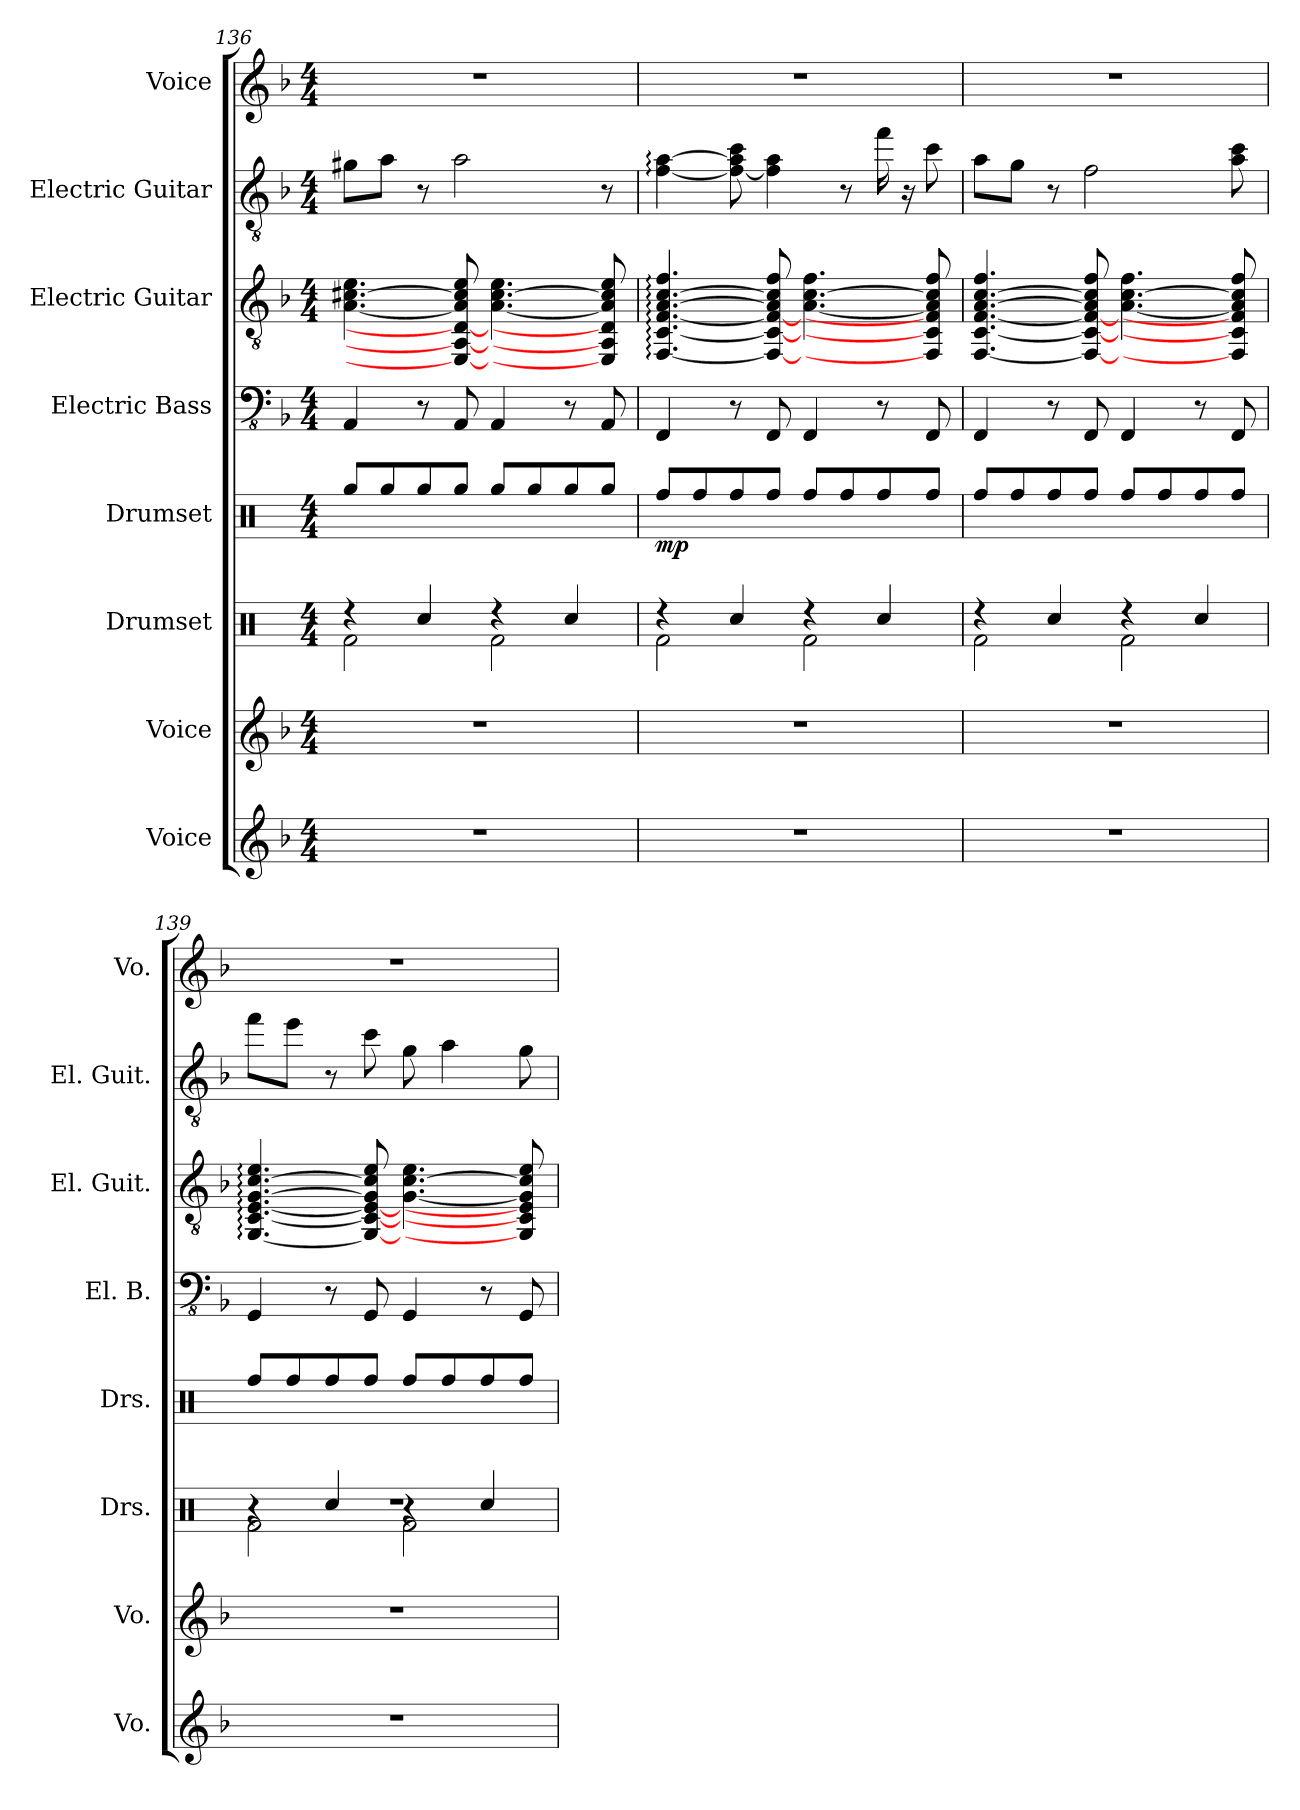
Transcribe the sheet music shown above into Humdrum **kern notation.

**kern	**kern	**kern	**kern	**dynam	**kern	**kern	**kern	**kern
*part8	*part7	*part6	*part5	*part5	*part4	*part3	*part2	*part1
*staff8	*staff7	*staff6	*staff5	*staff5	*staff4	*staff3	*staff2	*staff1
*I"Voice	*I"Voice	*I"Drumset	*I"Drumset	*	*I"Electric Bass	*I"Electric Guitar	*I"Electric Guitar	*I"Voice
*I'Vo.	*I'Vo.	*I'Drs.	*I'Drs.	*	*I'El. B.	*I'El. Guit.	*I'El. Guit.	*I'Vo.
*clefG2	*clefG2	*clefX	*clefX	*	*clefFv4	*clefGv2	*clefGv2	*clefG2
*k[b-]	*k[b-]	*k[]	*k[]	*	*k[b-]	*k[b-]	*k[b-]	*k[b-]
*M4/4	*M4/4	*M4/4	*M4/4	*	*M4/4	*M4/4	*M4/4	*M4/4
=136	=136	=136	=136	=136	=136	=136	=136	=136
*	*	*^	*	*	*	*	*	*
1r	1r	4r	2Rf\	8Rgg/L	.	4AAA/	[4.A\ [4.c#X\ 4.e\	8g#X\L	1r
.	.	.	.	8Rgg/	.	.	.	8a\J	.
.	.	4Rcc/	.	8Rgg/	.	8r	.	8r	.
.	.	.	.	8Rgg/J	.	8AAA/	8EE/_ 8AA/_ 8D-/_ 8A/] 8c#/] 8e/	2a\	.
.	.	4r	2Rf\	8Rgg/L	.	4AAA/	[4.A\ [4.c#\ 4.e\	.	.
.	.	.	.	8Rgg/	.	.	.	.	.
.	.	4Rcc/	.	8Rgg/	.	8r	.	.	.
.	.	.	.	8Rgg/J	.	8AAA/	8EE/] 8AA/] 8D-/] 8A/] 8c#/] 8e/	8r	.
=137	=137	=137	=137	=137	=137	=137	=137	=137	=137
!	!	!	!	!	!LO:DY:b	!	!	!	!
1r	1r	4r	2Rf\	8Rff/L	mp	4FFF/	[4.FF/: [4.C/: [4.F/: [4.A/: [4.c/: 4.f/:	[4f\: [4a\:	1r
.	.	.	.	8Rff/	.	.	.	.	.
.	.	4Rcc/	.	8Rff/	.	8r	.	8f\_ 8a\] 8cc\	.
.	.	.	.	8Rff/J	.	8FFF/	8FF/_ 8C/_ 8F/_ 8A/] 8c/] 8f/	4f\] 4a\	.
.	.	4r	2Rf\	8Rff/L	.	4FFF/	[4.A\ [4.c\ 4.f\	.	.
.	.	.	.	8Rff/	.	.	.	8r	.
.	.	4Rcc/	.	8Rff/	.	8r	.	16ff\	.
.	.	.	.	.	.	.	.	16r	.
.	.	.	.	8Rff/J	.	8FFF/	8FF/] 8C/] 8F/] 8A/] 8c/] 8f/	8cc\	.
=138	=138	=138	=138	=138	=138	=138	=138	=138	=138
1r	1r	4r	2Rf\	8Rff/L	.	4FFF/	[4.FF/ [4.C/ [4.F/ [4.A/ [4.c/ 4.f/	8a\L	1r
.	.	.	.	8Rff/	.	.	.	8g\J	.
.	.	4Rcc/	.	8Rff/	.	8r	.	8r	.
.	.	.	.	8Rff/J	.	8FFF/	8FF/_ 8C/_ 8F/_ 8A/] 8c/] 8f/	2f\	.
.	.	4r	2Rf\	8Rff/L	.	4FFF/	[4.A\ [4.c\ 4.f\	.	.
.	.	.	.	8Rff/	.	.	.	.	.
.	.	4Rcc/	.	8Rff/	.	8r	.	.	.
.	.	.	.	8Rff/J	.	8FFF/	8FF/] 8C/] 8F/] 8A/] 8c/] 8f/	8a\ 8cc\	.
!!LO:PB:g=z
=139	=139	=139	=139	=139	=139	=139	=139	=139	=139
*	*	*	*^	*	*	*	*	*	*
1r	1r	4r	2Rf\	1r	8Rff/L	.	4GGG/	[4.GG/: [4.C/: [4.E/: [4.G/: [4.c/: 4.e/:	8ff\L	1r
.	.	.	.	.	8Rff/	.	.	.	8ee\J	.
.	.	4Rcc/	.	.	8Rff/	.	8r	.	8r	.
.	.	.	.	.	8Rff/J	.	8GGG/	8GG/_ 8C/_ 8E/_ 8G/] 8c/] 8e/	8cc\	.
.	.	4r	2Rf\	.	8Rff/L	.	4GGG/	[4.G\ [4.c\ 4.e\	8g\	.
.	.	.	.	.	8Rff/	.	.	.	4a\	.
.	.	4Rcc/	.	.	8Rff/	.	8r	.	.	.
.	.	.	.	.	8Rff/J	.	8GGG/	8GG/] 8C/] 8E/] 8G/] 8c/] 8e/	8g\	.
*	*	*v	*v	*v	*	*	*	*	*	*
=	=	=	=	=	=	=	=	=
*-	*-	*-	*-	*-	*-	*-	*-	*-
